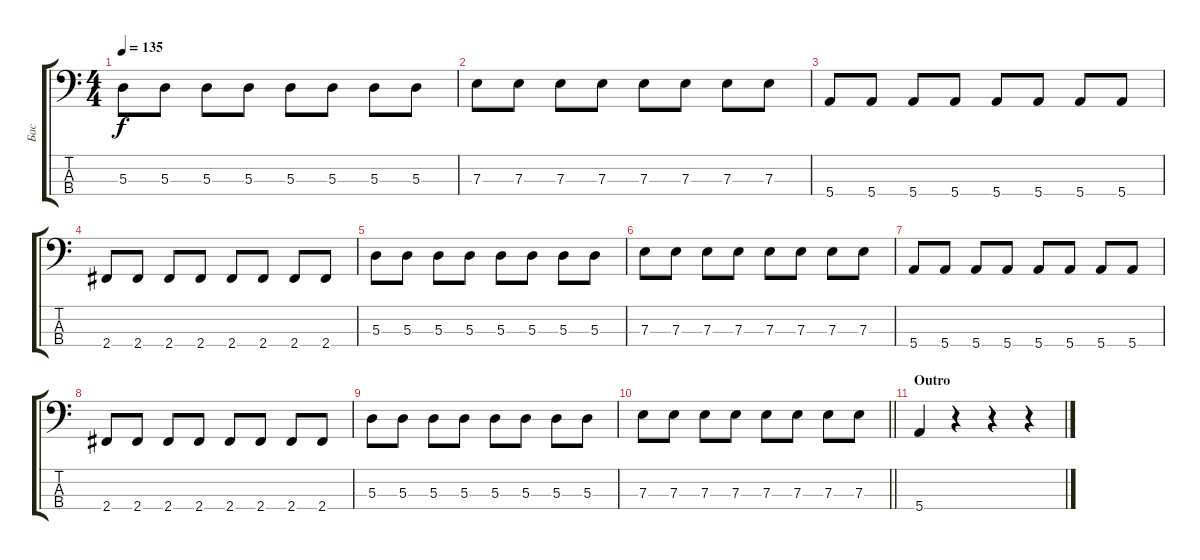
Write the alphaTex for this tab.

\track ("Бас" "Бас") {instrument electricbassfinger}
\staff {score tabs}
\tuning (G2 D2 A1 E1) {hide}
\ts (4 4)
\tempo 135
\clef f4
\ks c
5.3.8{dy f} 5.3.8 5.3.8 5.3.8 5.3.8 5.3.8 5.3.8 5.3.8 |
7.3.8 7.3.8 7.3.8 7.3.8 7.3.8 7.3.8 7.3.8 7.3.8 |
5.4.8 5.4.8 5.4.8 5.4.8 5.4.8 5.4.8 5.4.8 5.4.8 |
2.4.8 2.4.8 2.4.8 2.4.8 2.4.8 2.4.8 2.4.8 2.4.8 |
5.3.8 5.3.8 5.3.8 5.3.8 5.3.8 5.3.8 5.3.8 5.3.8 |
7.3.8 7.3.8 7.3.8 7.3.8 7.3.8 7.3.8 7.3.8 7.3.8 |
5.4.8 5.4.8 5.4.8 5.4.8 5.4.8 5.4.8 5.4.8 5.4.8 |
2.4.8 2.4.8 2.4.8 2.4.8 2.4.8 2.4.8 2.4.8 2.4.8 |
5.3.8 5.3.8 5.3.8 5.3.8 5.3.8 5.3.8 5.3.8 5.3.8 |
\barLineRight lightlight
7.3.8 7.3.8 7.3.8 7.3.8 7.3.8 7.3.8 7.3.8 7.3.8 |
\section ("" "Outro")
5.4.4 r.4 r.4 r.4
